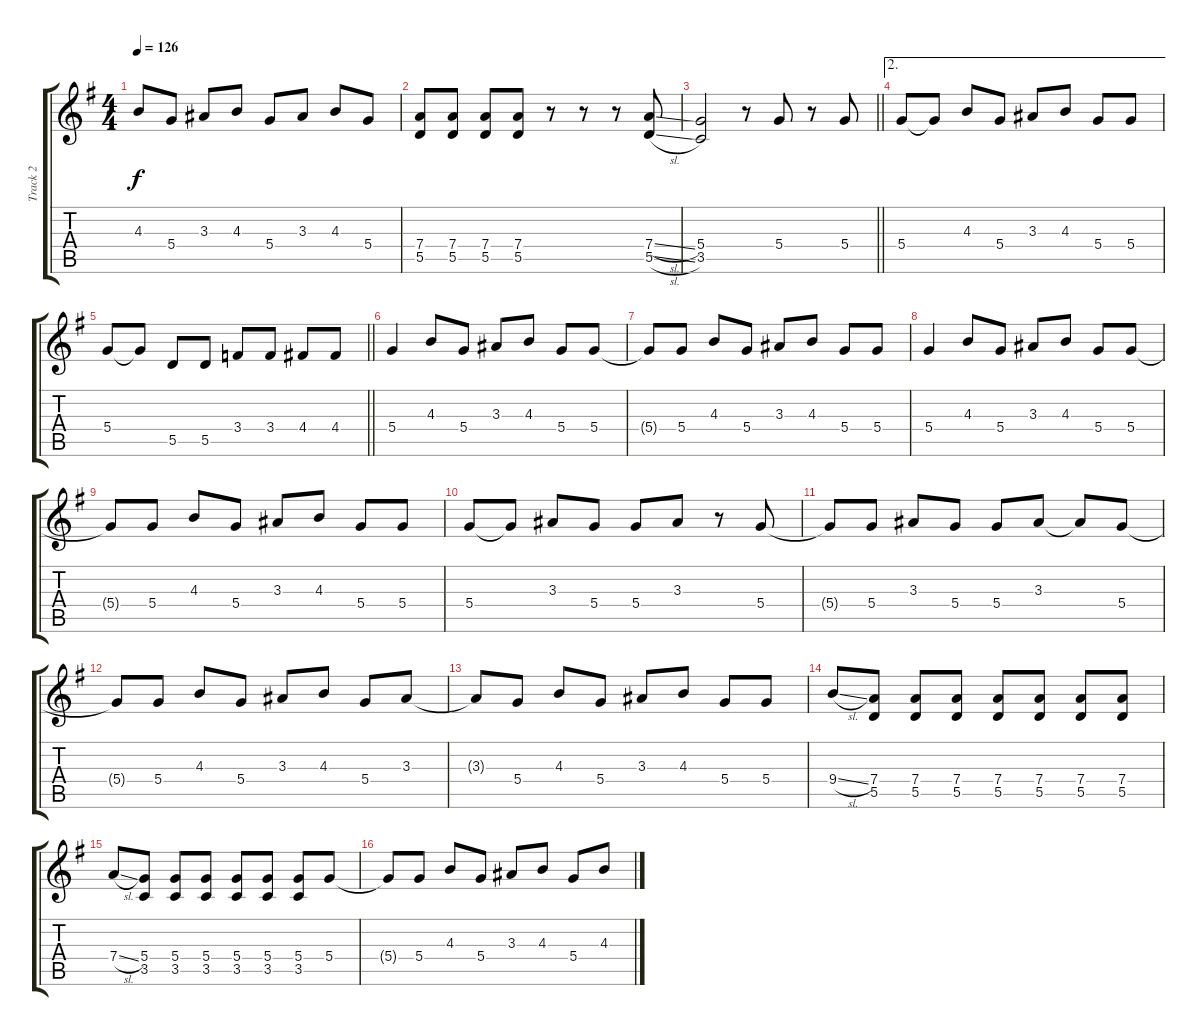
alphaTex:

\track ("Track 2" "Track 2") {instrument electricguitarclean}
\staff {score tabs}
\tuning (E4 B3 G3 D3 A2 E2) {hide}
\ts (4 4)
\tempo 126
\clef g2
\ks g
4.3{t}.8{dy f} 5.4.8 3.3.8 4.3.8 5.4.8 3.3.8 4.3.8 5.4.8 |
(7.4 5.5).8 (7.4 5.5).8 (7.4 5.5).8 (7.4 5.5).8 r.8 r.8 r.8 (7.4{sl} 5.5{sl}).8 |
\barLineRight lightlight
(5.4 3.5).2 r.8 5.4.8 r.8 5.4.8 |
\ae 2
5.4.8 5.4{t}.8 4.3.8 5.4.8 3.3.8 4.3.8 5.4.8 5.4.8 |
\barLineRight lightlight
5.4.8 5.4{t}.8 5.5.8 5.5.8 3.4.8 3.4.8 4.4.8 4.4.8 |
5.4.4 4.3.8 5.4.8 3.3.8 4.3.8 5.4.8 5.4.8 |
5.4{t}.8 5.4.8 4.3.8 5.4.8 3.3.8 4.3.8 5.4.8 5.4.8 |
5.4.4 4.3.8 5.4.8 3.3.8 4.3.8 5.4.8 5.4.8 |
5.4{t}.8 5.4.8 4.3.8 5.4.8 3.3.8 4.3.8 5.4.8 5.4.8 |
5.4.8 5.4{t}.8 3.3.8 5.4.8 5.4.8 3.3.8 r.8 5.4.8 |
5.4{t}.8 5.4.8 3.3.8 5.4.8 5.4.8 3.3.8 3.3{t}.8 5.4.8 |
5.4{t}.8 5.4.8 4.3.8 5.4.8 3.3.8 4.3.8 5.4.8 3.3.8 |
3.3{t}.8 5.4.8 4.3.8 5.4.8 3.3.8 4.3.8 5.4.8 5.4.8 |
9.4{sl}.8 (7.4 5.5).8 (7.4 5.5).8 (7.4 5.5).8 (7.4 5.5).8 (7.4 5.5).8 (7.4 5.5).8 (7.4 5.5).8 |
7.4{sl}.8 (5.4 3.5).8 (5.4 3.5).8 (5.4 3.5).8 (5.4 3.5).8 (5.4 3.5).8 (5.4 3.5).8 5.4.8 |
5.4{t}.8 5.4.8 4.3.8 5.4.8 3.3.8 4.3.8 5.4.8 4.3.8
